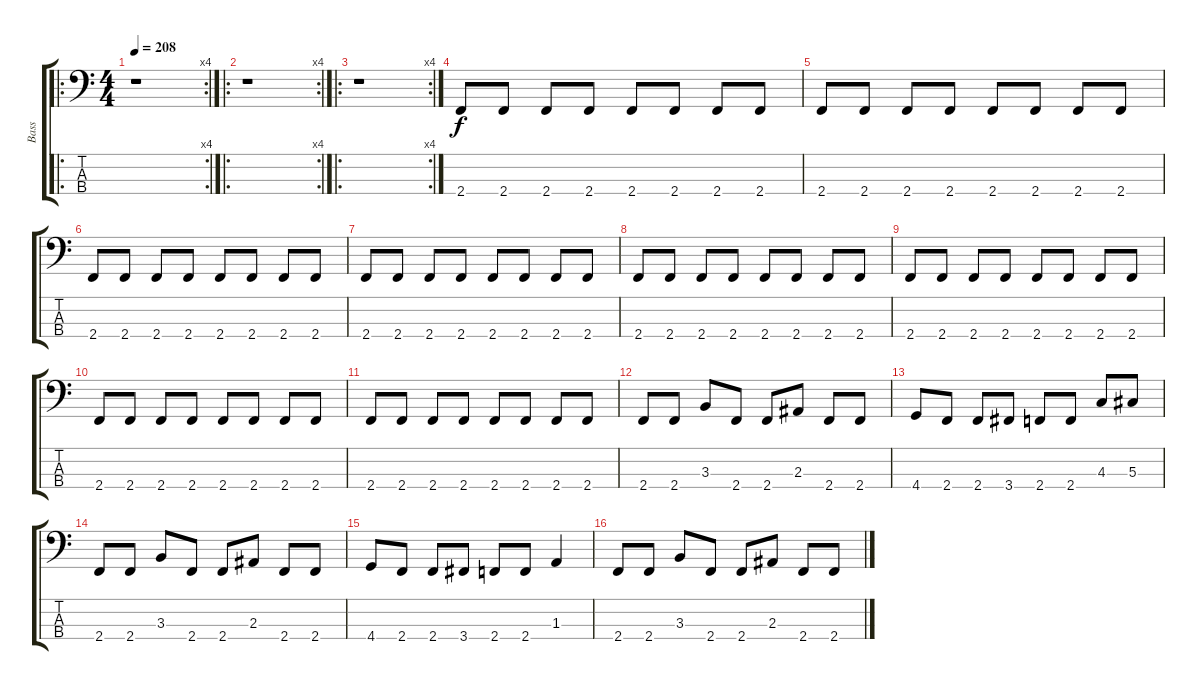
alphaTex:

\track ("Bass" "Bass") {instrument electricbasspick}
\staff {score tabs}
\tuning (Gb2 Db2 Ab1 Eb1) {hide}
\ro
\rc 4
\ts (4 4)
\tempo 208
\clef f4
\ks c
r.1{dy f instrument electricbasspick} |
\ro
\rc 4
r.1 |
\ro
\rc 4
r.1 |
2.4.8 2.4.8 2.4.8 2.4.8 2.4.8 2.4.8 2.4.8 2.4.8 |
2.4.8 2.4.8 2.4.8 2.4.8 2.4.8 2.4.8 2.4.8 2.4.8 |
2.4.8 2.4.8 2.4.8 2.4.8 2.4.8 2.4.8 2.4.8 2.4.8 |
2.4.8 2.4.8 2.4.8 2.4.8 2.4.8 2.4.8 2.4.8 2.4.8 |
2.4.8 2.4.8 2.4.8 2.4.8 2.4.8 2.4.8 2.4.8 2.4.8 |
2.4.8 2.4.8 2.4.8 2.4.8 2.4.8 2.4.8 2.4.8 2.4.8 |
2.4.8 2.4.8 2.4.8 2.4.8 2.4.8 2.4.8 2.4.8 2.4.8 |
2.4.8 2.4.8 2.4.8 2.4.8 2.4.8 2.4.8 2.4.8 2.4.8 |
2.4.8 2.4.8 3.3.8 2.4.8 2.4.8 2.3.8 2.4.8 2.4.8 |
4.4.8 2.4.8 2.4.8 3.4.8 2.4.8 2.4.8 4.3.8 5.3.8 |
2.4.8 2.4.8 3.3.8 2.4.8 2.4.8 2.3.8 2.4.8 2.4.8 |
4.4.8 2.4.8 2.4.8 3.4.8 2.4.8 2.4.8 1.3.4 |
2.4.8 2.4.8 3.3.8 2.4.8 2.4.8 2.3.8 2.4.8 2.4.8
